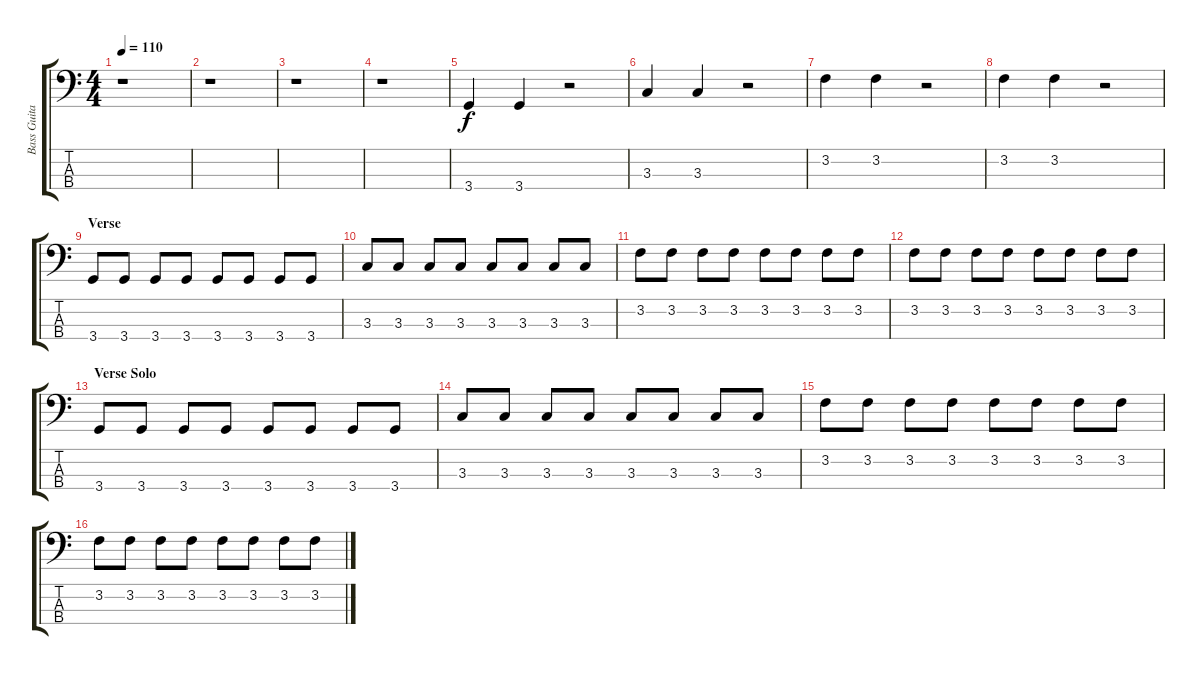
\track ("Bass Guitar" "Bass Guita") {instrument electricbasspick}
\staff {score tabs}
\tuning (G2 D2 A1 E1) {hide}
\ts (4 4)
\tempo 110
\clef f4
\ks c
r.1{dy f instrument electricbasspick} |
r.1 |
r.1 |
r.1 |
3.4.4 3.4.4 r.2 |
3.3.4 3.3.4 r.2 |
3.2.4 3.2.4 r.2 |
3.2.4 3.2.4 r.2 |
\section ("" "Verse")
3.4.8 3.4.8 3.4.8 3.4.8 3.4.8 3.4.8 3.4.8 3.4.8 |
3.3.8 3.3.8 3.3.8 3.3.8 3.3.8 3.3.8 3.3.8 3.3.8 |
3.2.8 3.2.8 3.2.8 3.2.8 3.2.8 3.2.8 3.2.8 3.2.8 |
3.2.8 3.2.8 3.2.8 3.2.8 3.2.8 3.2.8 3.2.8 3.2.8 |
\section ("" "Verse Solo")
3.4.8 3.4.8 3.4.8 3.4.8 3.4.8 3.4.8 3.4.8 3.4.8 |
3.3.8 3.3.8 3.3.8 3.3.8 3.3.8 3.3.8 3.3.8 3.3.8 |
3.2.8 3.2.8 3.2.8 3.2.8 3.2.8 3.2.8 3.2.8 3.2.8 |
3.2.8 3.2.8 3.2.8 3.2.8 3.2.8 3.2.8 3.2.8 3.2.8
